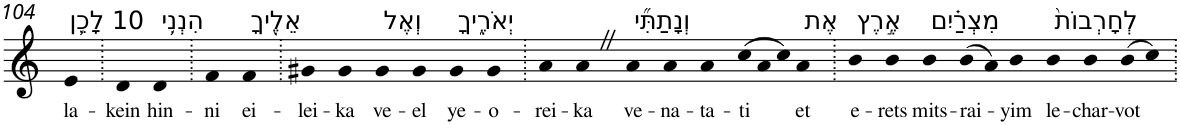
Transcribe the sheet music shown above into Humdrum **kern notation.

**kern	**text
*part1	*part1
*staff1	*staff1
*I"Piano	*
*I'Pno	*
!!LO:PB:g=z
*clefG2	*
*k[]	*
=104	=104
!LO:TX:a:t=10 לָכֵ֛ן	!
!	!LO:LY:b
4e	la-
=105.	=105.
!	!LO:LY:b
4d	-kein
!LO:TX:a:t=הִנְנִ֥י	!
!	!LO:LY:b
4d	hin-
=106.	=106.
!	!LO:LY:b
4f	-ni
!LO:TX:a:t=אֵלֶ֖יךָ	!
!	!LO:LY:b
4f	ei-
=107.	=107.
!	!LO:LY:b
4g#X	-lei-
!	!LO:LY:b
4g#	-ka
!LO:TX:a:t=וְאֶל	!
!	!LO:LY:b
4g#	ve-
!	!LO:LY:b
4g#	-el
!LO:TX:a:t=יְאֹרֶ֑יךָ	!
!	!LO:LY:b
4g#	ye-
!	!LO:LY:b
4g#	-o-
=108.	=108.
!	!LO:LY:b
4a	-rei-
!	!LO:LY:b
4aZ	-ka
!LO:TX:a:t=וְנָתַתִּ֞י	!
!	!LO:LY:b
4a	ve-
!	!LO:LY:b
4a	-na-
!	!LO:LY:b
4a	-ta-
*Xtuplet	*
!	!LO:LY:b
(>12cc	-ti
12a	.
12cc)	.
!LO:TX:a:t=אֶת	!
!	!LO:LY:b
4a	et
=109.	=109.
!LO:TX:a:t=אֶ֣רֶץ	!
!	!LO:LY:b
4b	e-
!	!LO:LY:b
4b	-rets
!LO:TX:a:t=מִצְרַ֗יִם	!
!	!LO:LY:b
4b	mits-
!	!LO:LY:b
(>8b	-rai-
8a)	.
!	!LO:LY:b
4b	-yim
!LO:TX:a:t=לְחָרְבוֹת֙	!
!	!LO:LY:b
4b	le-
!	!LO:LY:b
4b	-char-
!	!LO:LY:b
(>8b	-vot
8cc)	.
=.	=.
*-	*-
